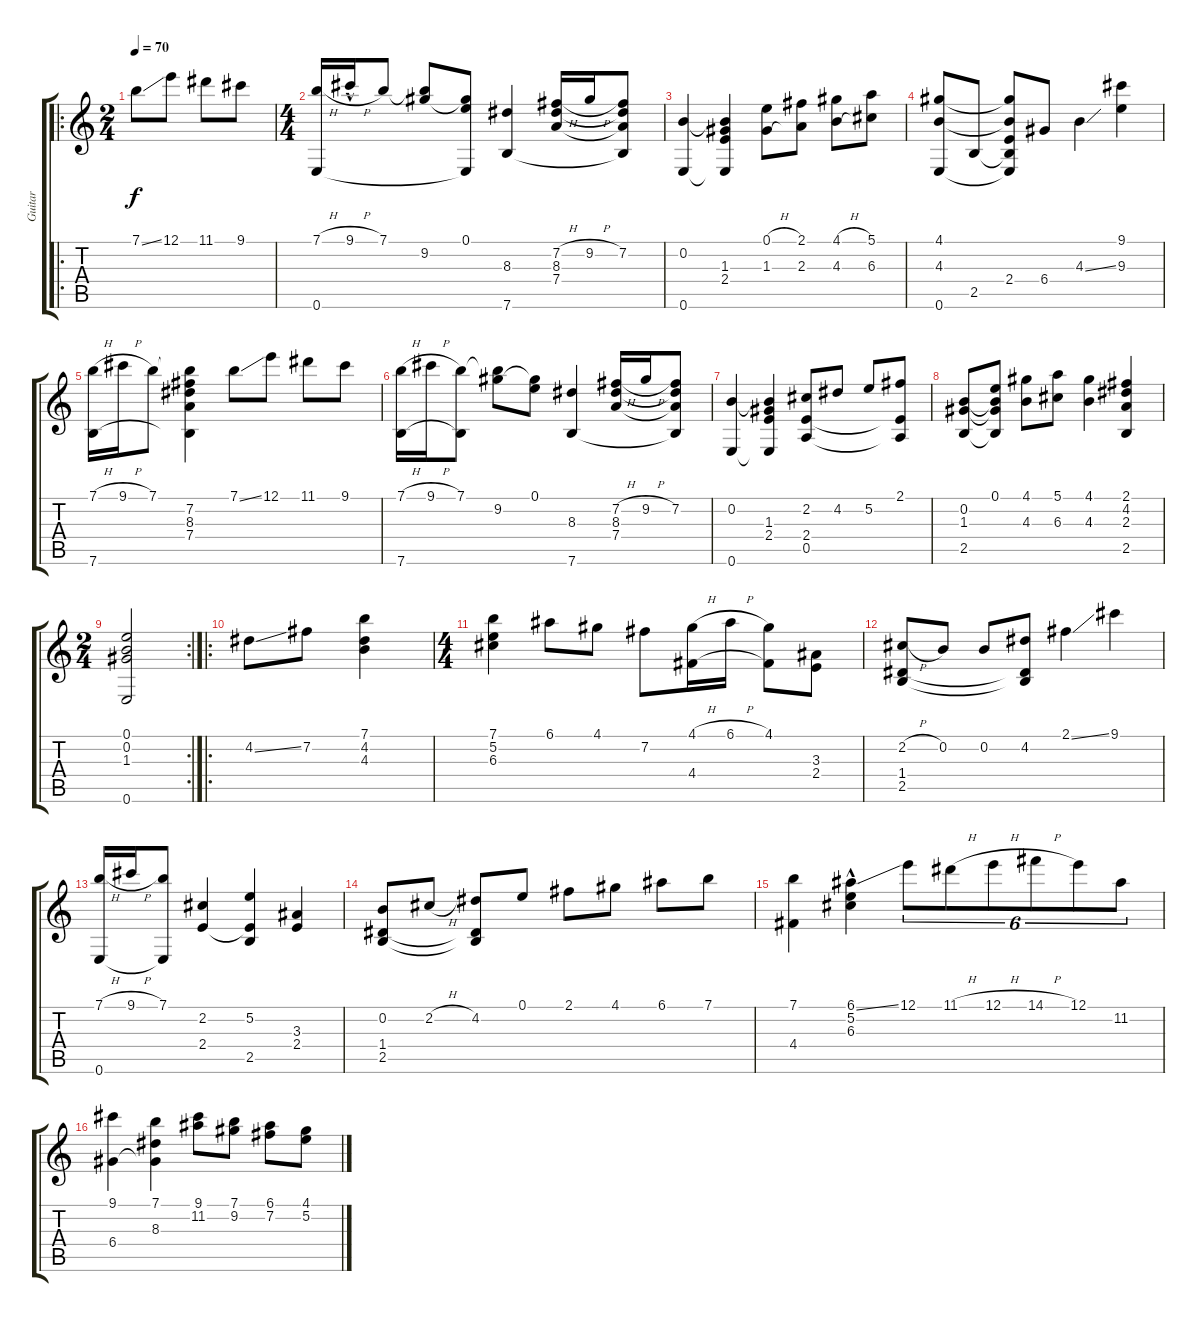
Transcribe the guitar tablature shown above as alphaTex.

\track ("Guitar" "Guitar") {instrument acousticguitarnylon}
\staff {score tabs}
\tuning (E4 B3 G3 D3 A2 E2) {hide}
\ro
\ts (2 4)
\tempo 70
\clef g2
\ks c
7.1{ss}.8{dy f instrument acousticguitarnylon} 12.1.8 11.1.8 9.1.8 |
\ts (4 4)
(7.1{h} 0.6).16 9.1{h hac}.16 7.1.8 (7.1{t} 9.2).8 (0.1 9.2{t} 0.6{t}).8 (8.3 7.6).4 (7.2{h} 8.3 7.4).16 9.2{h}.16 (7.2 8.3{t} 7.4{t} 7.6{t}).8 |
(0.2 0.6).4 (0.2{t} 1.3 2.4 0.6{t}).4 (0.1{h} 1.3{h}).8 (2.1 2.3).8 (4.1{h} 4.3{h}).8 (5.1 6.3).8 |
(4.1 4.3 0.6).8 2.5.8 (4.1{t} 4.3{t} 2.4 2.5{t} 0.6{t}).8 6.4.8 4.3{ss}.4 (9.1 9.3).4 |
(7.1{h} 7.6).16 9.1{h}.16 7.1.8 (7.1{t} 7.2 8.3 7.4 7.6{t}).4 7.1{ss}.8 12.1.8 11.1.8 9.1.8 |
(7.1{h} 7.6).16 9.1{h}.16 (7.1 7.6{t}).8 (7.1{t} 9.2).8 (0.1 9.2{t}).8 (8.3 7.6).4 (7.2{h} 8.3 7.4).16 9.2{h}.16 (7.2 8.3{t} 7.4{t} 7.6{t}).8 |
(0.2 0.6).4 (0.2{t} 1.3 2.4 0.6{t}).4 (2.2 2.4 0.5).8 4.2.8 5.2.8 (2.1 2.4{t} 0.5{t}).8 |
(0.2 1.3 2.5).8 (0.1 0.2{t} 1.3{t} 2.5{t}).8 (4.1 4.3).8 (5.1 6.3).8 (4.1 4.3).4 (2.1 4.2 2.3 2.5).4 |
\rc 2
\ts (2 4)
(0.1 0.2 1.3 0.6).2 |
\ro
4.2{ss}.8 7.2.8 (7.1 4.2 4.3).4 |
\ts (4 4)
(7.1 5.2 6.3).4 6.1.8 4.1.8 7.2.8 (4.1{h} 4.4).16 6.1{h}.16 (4.1 4.4{t}).8 (3.3 2.4).8 |
(2.2{h} 1.4 2.5).8 0.2.8 0.2.8 (4.2 1.4{t} 2.5{t}).8 2.1{ss}.4 9.1.4 |
(7.1{h} 0.6).16 9.1{h}.16 (7.1 0.6{t}).8 (2.2 2.4).4 (5.2 2.4{t} 2.5).4 (3.3 2.4).4 |
(0.2 1.4 2.5).8 2.2{h}.8 (4.2 1.4{t} 2.5{t}).8 0.1.8 2.1.8 4.1.8 6.1.8 7.1.8 |
(7.1 4.4).4 (6.1{ss hac} 5.2 6.3).4 12.1.8{tu (6 4)} 11.1{h}.8{tu (6 4)} 12.1{h}.8{tu (6 4)} 14.1{h}.8{tu (6 4)} 12.1.8{tu (6 4)} 11.2.8{tu (6 4)} |
(9.1 6.4).4 (7.1 8.3 6.4{t}).4 (9.1 11.2).8 (7.1 9.2).8 (6.1 7.2).8 (4.1 5.2).8
